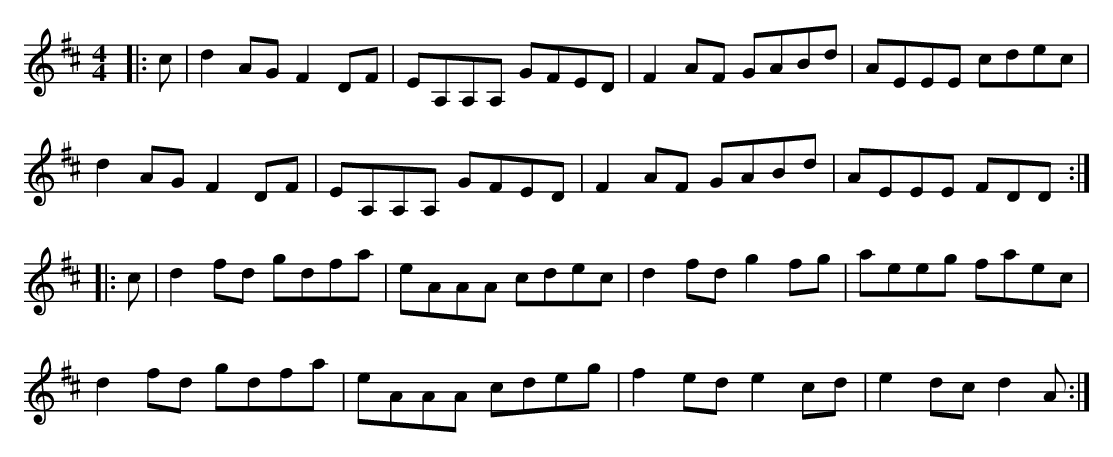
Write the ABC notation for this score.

X:1
M:4/4
K:D
|:c|d2 AG F2 DF|EA,A,A, GFED|F2 AF GABd|AEEE cdec|
d2 AG F2 DF|EA,A,A, GFED|F2 AF GABd|AEEE FDD:|
|:c|d2 fd gdfa|eAAA cdec|d2 fd g2 fg|aeeg faec|
d2 fd gdfa|eAAA cdeg|f2 ed e2 cd|e2 dc d2 A:|
